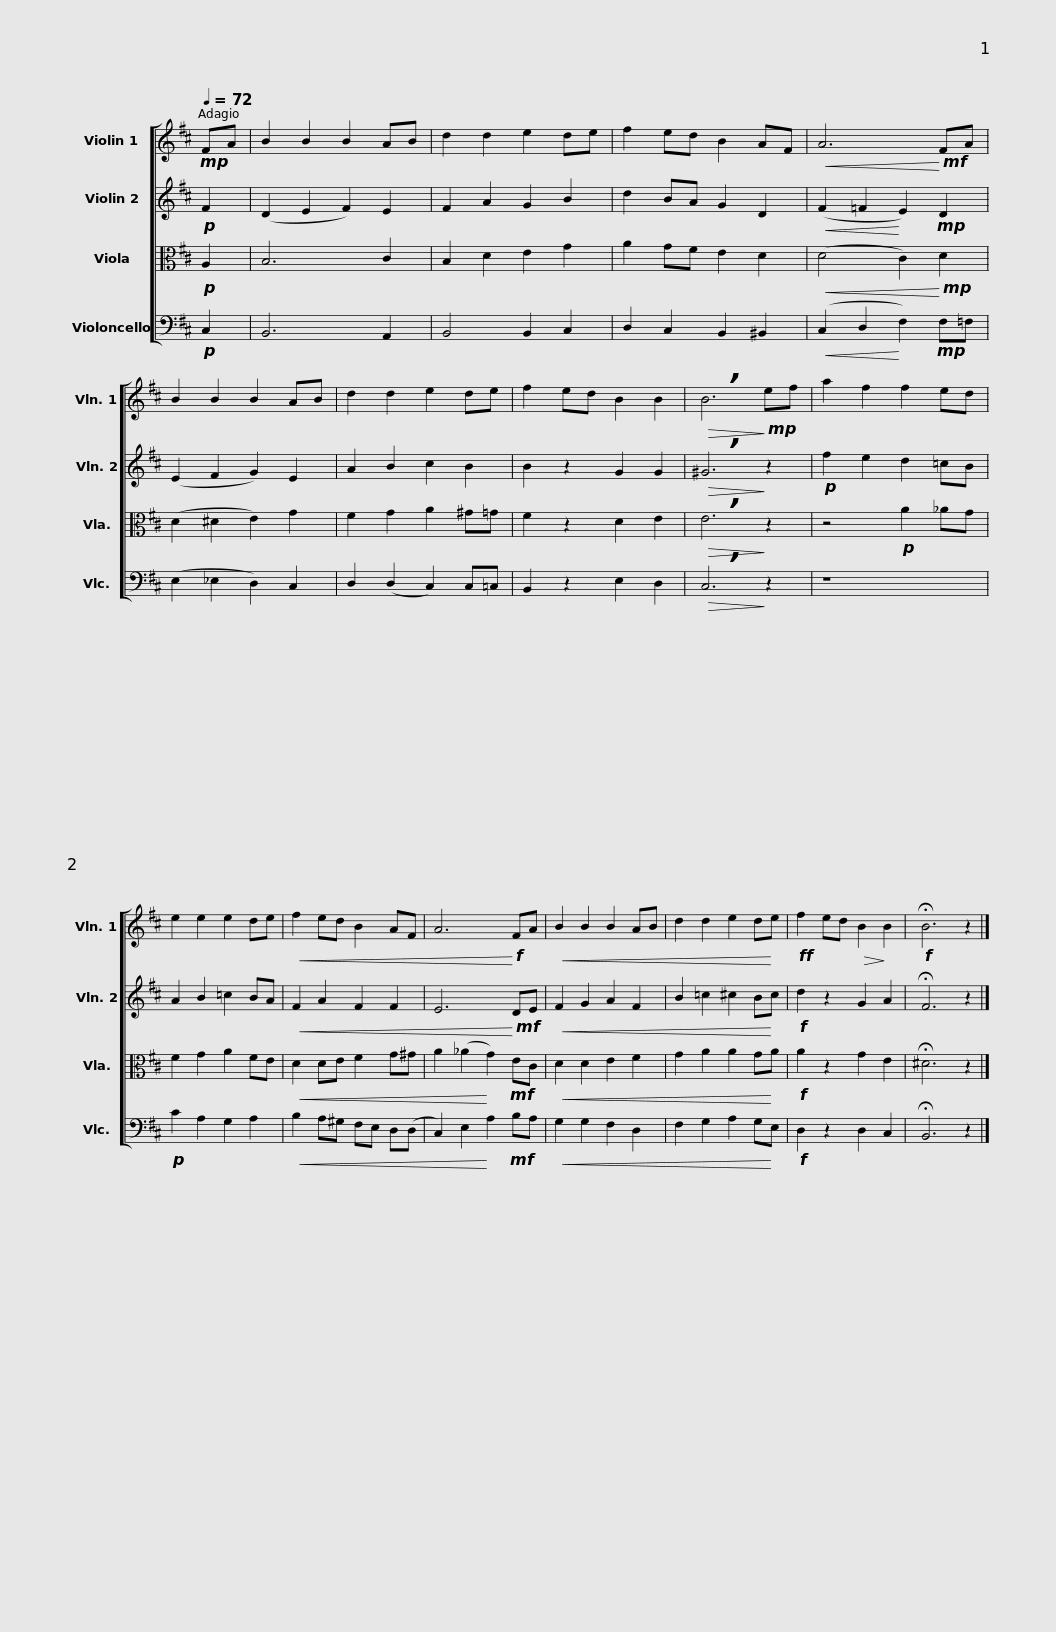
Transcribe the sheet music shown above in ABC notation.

X:1
%%score [ 1 2 3 4 ]
L:1/8
Q:1/4=72
M:none
I:linebreak $
K:D
V:1 treble
V:2 treble
V:3 alto
V:4 bass
V:1
!mp! FA | B2 B2 B2 AB | d2 d2 e2 de | f2 ed B2 AF |!<(! A6!<)!!mf! FA |$ %5
 B2 B2 B2 AB | d2 d2 e2 de | f2 ed B2 B2 |!>(! !breath!B6!>)!!mp! ef |$ a2 f2 f2 ed | %10
 e2 e2 e2 de |!<(! f2 ed B2 AF | A6!<)!!f! FA |$!<(! B2 B2 B2 AB | d2 d2 e2 d!<)!e | %15
!ff! f2 ed!>(! B2!>)! B2 |!f! !fermata!B6 z2 |] %17
V:2
!p! F2 | (D2 E2 F2) E2 | F2 A2 G2 B2 | d2 BA G2 D2 |!<(! (F2 =F2!<)! E2)!mp! D2 |$ %5
 (E2 F2 G2) E2 | A2 B2 c2 B2 | B2 z2 G2 G2 |!>(! !breath!^G6!>)! z2 |$!p! f2 e2 d2 =cB | %10
 A2 B2 =c2 BA |!<(! F2 A2 F2 F2 | E6!<)!!mf! DE |$!<(! F2 G2 A2 F2 | B2 =c2 ^c2 B!<)!c | %15
!f! d2 z2 G2 A2 | !fermata!F6 z2 |] %17
V:3
!p! A,2 | B,6 C2 | B,2 D2 E2 G2 | A2 GF E2 D2 |!<(! (D4 C2)!<)!!mp! D2 |$ %5
 (D2 ^D2 E2) G2 | F2 G2 A2 ^G=G | F2 z2 D2 E2 |!>(! !breath!E6!>)! z2 |$ z4!p! A2 _AG | %10
 F2 G2 A2 FE |!<(! D2 DE F2 G^G | A2 (_A2!<)! G2)!mf! EC |$!<(! D2 D2 E2 F2 | G2 A2 A2 G!<)!A | %15
!f! A2 z2 G2 E2 | !fermata!^D6 z2 |] %17
V:4
!p! C,2 | B,,6 A,,2 | B,,4 B,,2 C,2 | D,2 C,2 B,,2 ^B,,2 |!<(! (C,2 D,2!<)! F,2)!mp! F,=F, |$ %5
 (E,2 _E,2 D,2) C,2 | D,2 (D,2 C,2) C,=C, | B,,2 z2 E,2 D,2 |!>(! !breath!C,6!>)! z2 |$ z8 | %10
!p! C2 A,2 G,2 A,2 |!<(! B,2 A,^G, F,E, D,(D, | C,2) E,2!<)! A,2!mf! B,A, |$!<(! G,2 G,2 F,2 D,2 | F,2 G,2 A,2 G,!<)!E, | %15
!f! D,2 z2 D,2 C,2 | !fermata!B,,6 z2 |] %17
